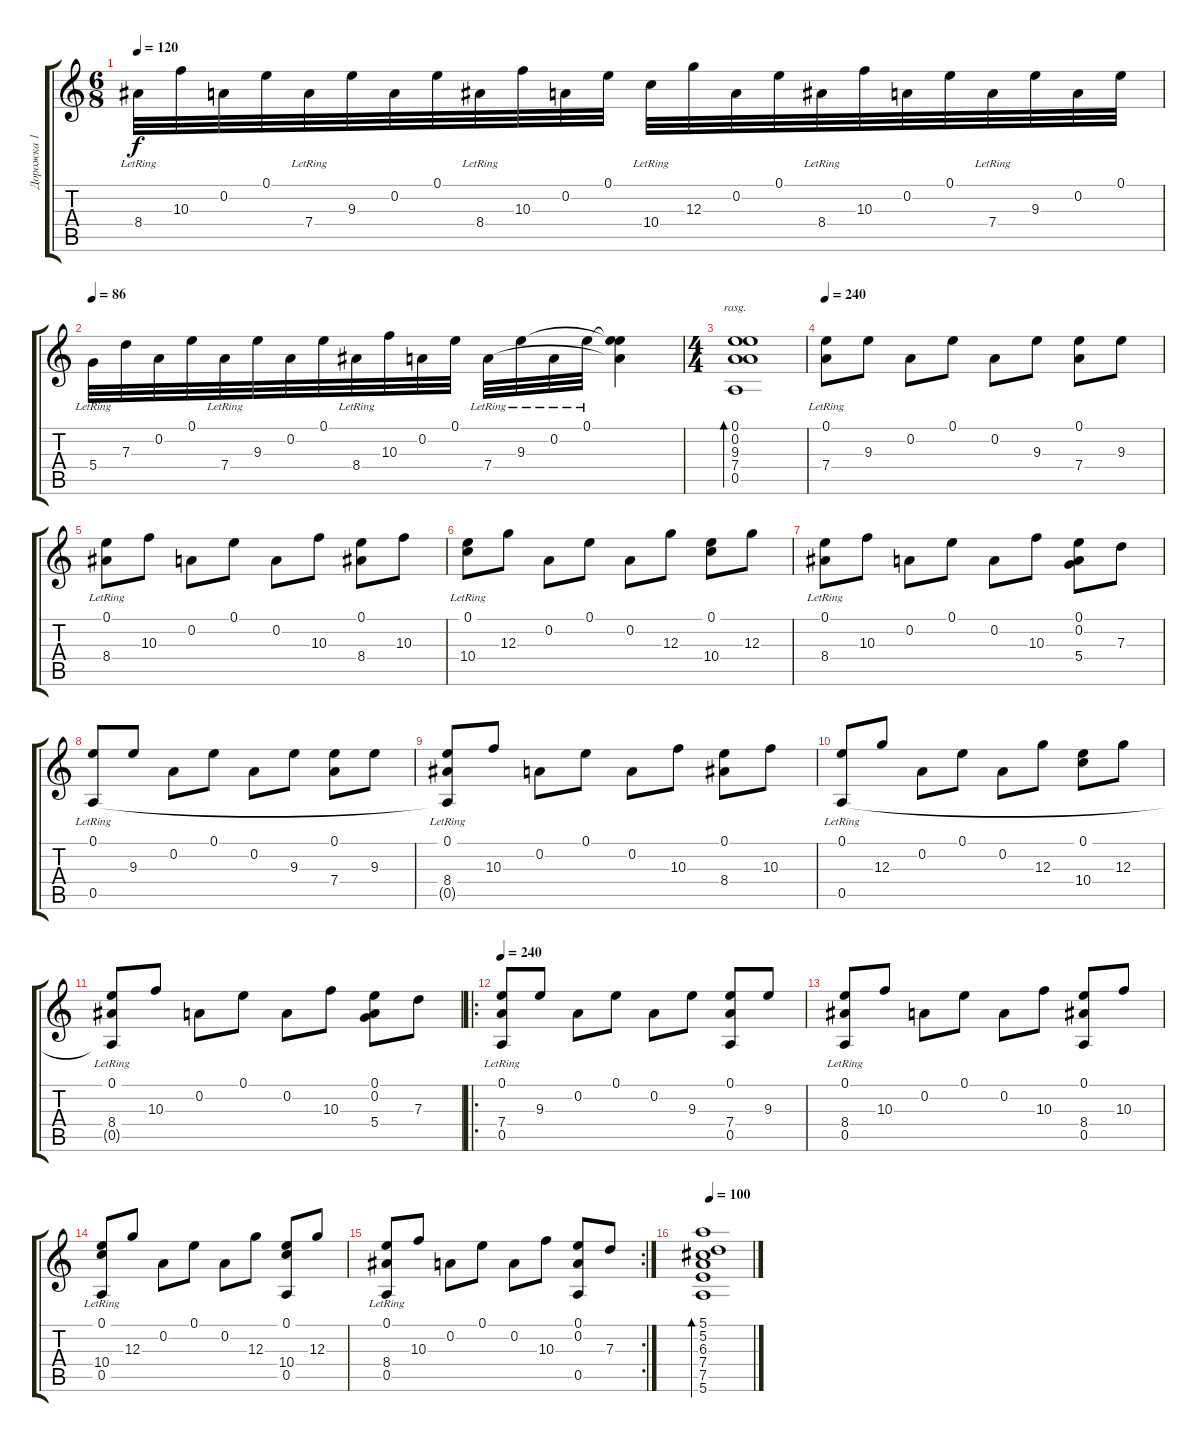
\track ("Дорожка 1" "Дорожка 1") {instrument acousticguitarsteel}
\staff {score tabs}
\tuning (E4 A3 G3 D3 A2 E2) {hide}
\ts (6 8)
\tempo 120
\clef g2
\ks c
8.4{lr}.32{dy f} 10.3.32 0.2.32 0.1.32 7.4{lr}.32 9.3.32 0.2.32 0.1.32 8.4{lr}.32 10.3.32 0.2.32 0.1.32 10.4{lr}.32 12.3.32 0.2.32 0.1.32 8.4{lr}.32 10.3.32 0.2.32 0.1.32 7.4{lr}.32 9.3.32 0.2.32 0.1.32 |
\tempo 86
5.4{lr}.32 7.3.32 0.2.32 0.1.32 7.4{lr}.32 9.3.32 0.2.32 0.1.32 8.4{lr}.32 10.3.32 0.2.32 0.1.32 7.4{lr}.32 9.3{lr}.32 0.2{lr}.32 0.1{lr}.32 (0.1{t} 9.3{t} 7.4{t}).4 |
\ts (4 4)
(0.1 0.2 9.3 7.4 0.5).1{bd 240 rasg ii} |
\tempo 240
(0.1 7.4{lr}).8 9.3.8 0.2.8 0.1.8 0.2.8 9.3.8 (0.1 7.4).8 9.3.8 |
(0.1 8.4{lr}).8 10.3.8 0.2.8 0.1.8 0.2.8 10.3.8 (0.1 8.4).8 10.3.8 |
(0.1 10.4{lr}).8 12.3.8 0.2.8 0.1.8 0.2.8 12.3.8 (0.1 10.4).8 12.3.8 |
(0.1 8.4{lr}).8 10.3.8 0.2.8 0.1.8 0.2.8 10.3.8 (0.1 0.2 5.4).8 7.3.8 |
(0.1 0.5{lr}).8 9.3.8 0.2.8 0.1.8 0.2.8 9.3.8 (0.1 7.4).8 9.3.8 |
(0.1 8.4{lr} 0.5{t}).8 10.3.8 0.2.8 0.1.8 0.2.8 10.3.8 (0.1 8.4).8 10.3.8 |
(0.1 0.5{lr}).8 12.3.8 0.2.8 0.1.8 0.2.8 12.3.8 (0.1 10.4).8 12.3.8 |
(0.1 8.4{lr} 0.5{t}).8 10.3.8 0.2.8 0.1.8 0.2.8 10.3.8 (0.1 0.2 5.4).8 7.3.8 |
\ro
\tempo 240
(0.1 7.4{lr} 0.5{lr}).8 9.3.8 0.2.8 0.1.8 0.2.8 9.3.8 (0.1 7.4 0.5).8 9.3.8 |
(0.1 8.4{lr} 0.5{lr}).8 10.3.8 0.2.8 0.1.8 0.2.8 10.3.8 (0.1 8.4 0.5).8 10.3.8 |
(0.1 10.4{lr} 0.5{lr}).8 12.3.8 0.2.8 0.1.8 0.2.8 12.3.8 (0.1 10.4 0.5).8 12.3.8 |
\rc 2
(0.1 8.4{lr} 0.5{lr}).8 10.3.8 0.2.8 0.1.8 0.2.8 10.3.8 (0.1 0.2 0.5).8 7.3.8 |
\tempo 100
(5.1 5.2 6.3 7.4 7.5 5.6).1{bd 120}
